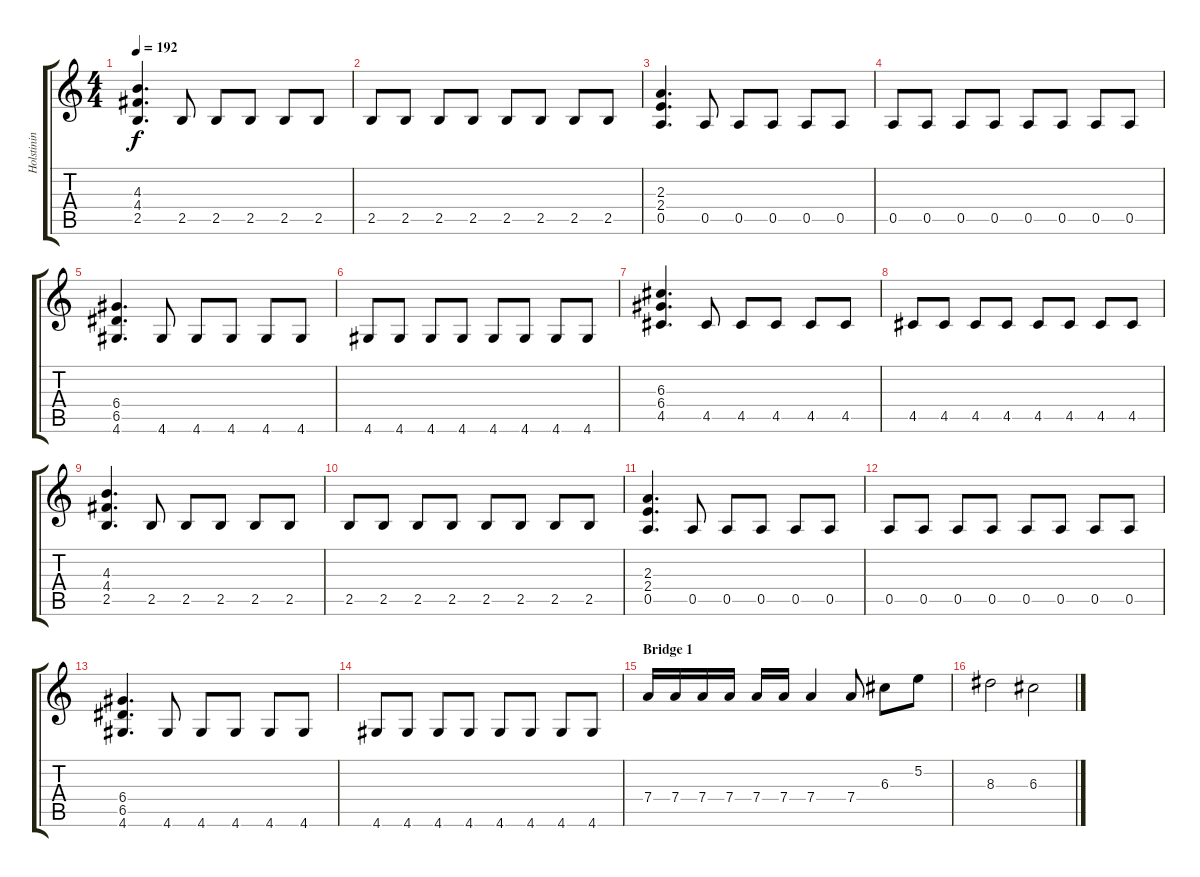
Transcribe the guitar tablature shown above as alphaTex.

\track ("Holstinin 1" "Holstinin ") {instrument overdrivenguitar}
\staff {score tabs}
\tuning (E4 B3 G3 D3 A2 E2) {hide}
\ts (4 4)
\tempo 192
\clef g2
\ks c
(4.3 4.4 2.5).4{d dy f} 2.5.8 2.5.8 2.5.8 2.5.8 2.5.8 |
2.5.8 2.5.8 2.5.8 2.5.8 2.5.8 2.5.8 2.5.8 2.5.8 |
(2.3 2.4 0.5).4{d} 0.5.8 0.5.8 0.5.8 0.5.8 0.5.8 |
0.5.8 0.5.8 0.5.8 0.5.8 0.5.8 0.5.8 0.5.8 0.5.8 |
(6.4 6.5 4.6).4{d} 4.6.8 4.6.8 4.6.8 4.6.8 4.6.8 |
4.6.8 4.6.8 4.6.8 4.6.8 4.6.8 4.6.8 4.6.8 4.6.8 |
(6.3 6.4 4.5).4{d} 4.5.8 4.5.8 4.5.8 4.5.8 4.5.8 |
4.5.8 4.5.8 4.5.8 4.5.8 4.5.8 4.5.8 4.5.8 4.5.8 |
(4.3 4.4 2.5).4{d} 2.5.8 2.5.8 2.5.8 2.5.8 2.5.8 |
2.5.8 2.5.8 2.5.8 2.5.8 2.5.8 2.5.8 2.5.8 2.5.8 |
(2.3 2.4 0.5).4{d} 0.5.8 0.5.8 0.5.8 0.5.8 0.5.8 |
0.5.8 0.5.8 0.5.8 0.5.8 0.5.8 0.5.8 0.5.8 0.5.8 |
(6.4 6.5 4.6).4{d} 4.6.8 4.6.8 4.6.8 4.6.8 4.6.8 |
4.6.8 4.6.8 4.6.8 4.6.8 4.6.8 4.6.8 4.6.8 4.6.8 |
\section ("" "Bridge 1")
7.4.16 7.4.16 7.4.16 7.4.16 7.4.16 7.4.16 7.4.4 7.4.8 6.3.8 5.2.8 |
8.3.2 6.3{ss}.2
